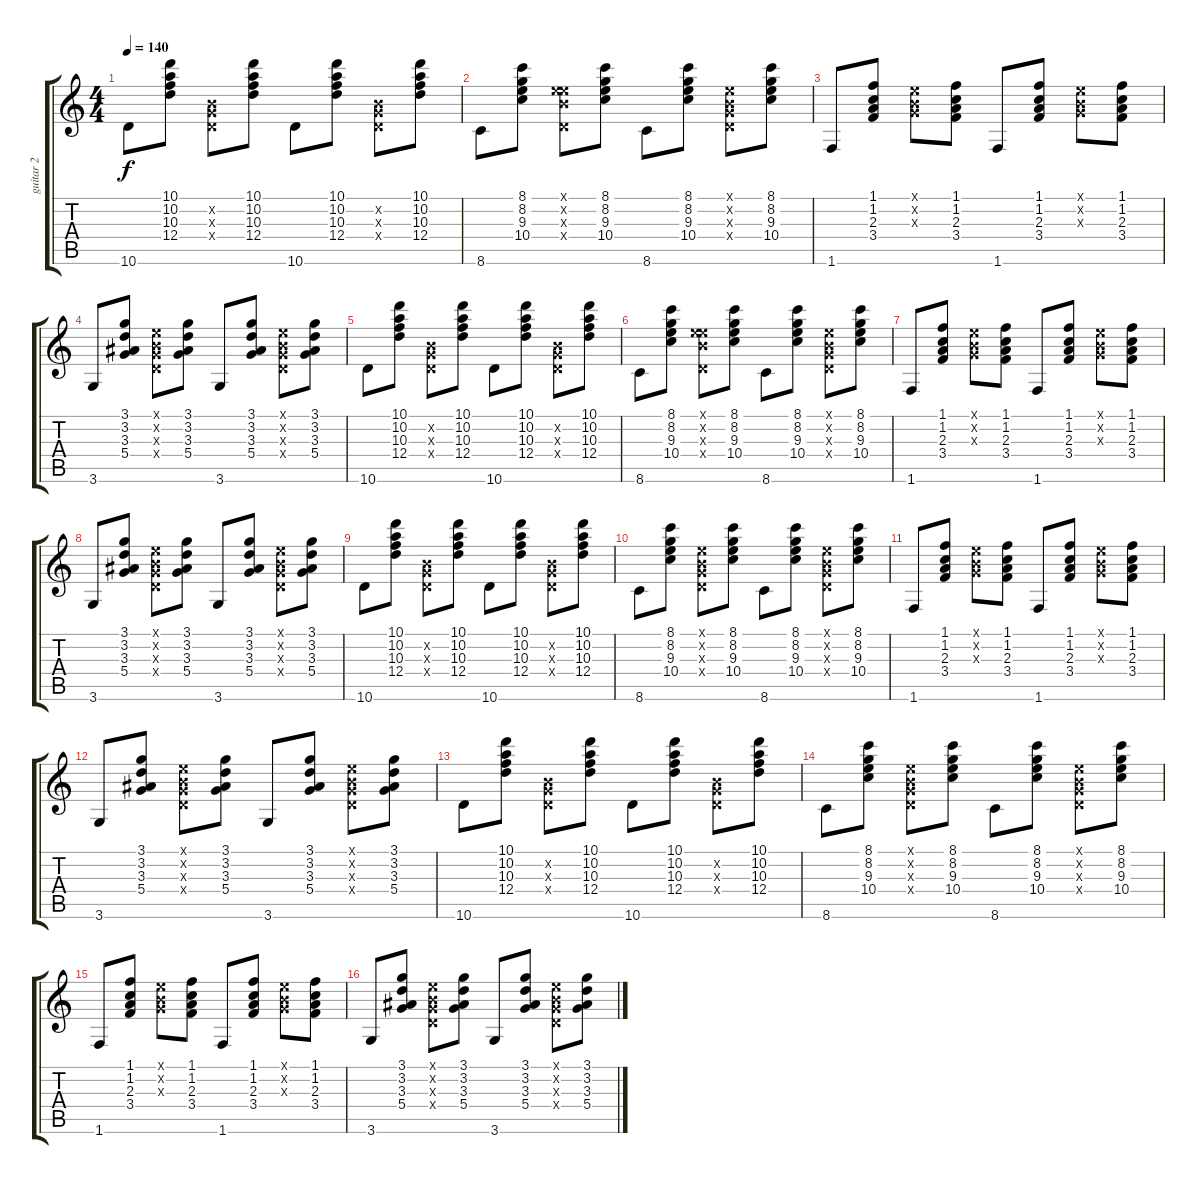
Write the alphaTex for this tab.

\track ("guitar 2" "guitar 2") {instrument electricguitarclean}
\staff {score tabs}
\tuning (E4 B3 G3 D3 A2 E2) {hide}
\ts (4 4)
\tempo 140
\clef g2
\ks c
10.6.8{dy f} (10.1 10.2 10.3 12.4).8 (0.2{x} 0.3{x} 0.4{x}).8 (10.1 10.2 10.3 12.4).8 10.6.8 (10.1 10.2 10.3 12.4).8 (0.2{x} 0.3{x} 0.4{x}).8 (10.1 10.2 10.3 12.4).8 |
8.6.8 (8.1 8.2 9.3 10.4).8 (0.1{x} 0.2{x} 9.3{x} 0.4{x}).8 (8.1 8.2 9.3 10.4).8 8.6.8 (8.1 8.2 9.3 10.4).8 (0.1{x} 0.2{x} 0.3{x} 0.4{x}).8 (8.1 8.2 9.3 10.4).8 |
1.6.8 (1.1 1.2 2.3 3.4).8 (0.1{x} 0.2{x} 0.3{x}).8 (1.1 1.2 2.3 3.4).8 1.6.8 (1.1 1.2 2.3 3.4).8 (0.1{x} 0.2{x} 0.3{x}).8 (1.1 1.2 2.3 3.4).8 |
3.6.8 (3.1 3.2 3.3 5.4).8 (0.1{x} 0.2{x} 0.3{x} 0.4{x}).8 (3.1 3.2 3.3 5.4).8 3.6.8 (3.1 3.2 3.3 5.4).8 (0.1{x} 0.2{x} 0.3{x} 0.4{x}).8 (3.1 3.2 3.3 5.4).8 |
10.6.8 (10.1 10.2 10.3 12.4).8 (0.2{x} 0.3{x} 0.4{x}).8 (10.1 10.2 10.3 12.4).8 10.6.8 (10.1 10.2 10.3 12.4).8 (0.2{x} 0.3{x} 0.4{x}).8 (10.1 10.2 10.3 12.4).8 |
8.6.8 (8.1 8.2 9.3 10.4).8 (0.1{x} 0.2{x} 9.3{x} 0.4{x}).8 (8.1 8.2 9.3 10.4).8 8.6.8 (8.1 8.2 9.3 10.4).8 (0.1{x} 0.2{x} 0.3{x} 0.4{x}).8 (8.1 8.2 9.3 10.4).8 |
1.6.8 (1.1 1.2 2.3 3.4).8 (0.1{x} 0.2{x} 0.3{x}).8 (1.1 1.2 2.3 3.4).8 1.6.8 (1.1 1.2 2.3 3.4).8 (0.1{x} 0.2{x} 0.3{x}).8 (1.1 1.2 2.3 3.4).8 |
3.6.8 (3.1 3.2 3.3 5.4).8 (0.1{x} 0.2{x} 0.3{x} 0.4{x}).8 (3.1 3.2 3.3 5.4).8 3.6.8 (3.1 3.2 3.3 5.4).8 (0.1{x} 0.2{x} 0.3{x} 0.4{x}).8 (3.1 3.2 3.3 5.4).8 |
10.6.8 (10.1 10.2 10.3 12.4).8 (0.2{x} 0.3{x} 0.4{x}).8 (10.1 10.2 10.3 12.4).8 10.6.8 (10.1 10.2 10.3 12.4).8 (0.2{x} 0.3{x} 0.4{x}).8 (10.1 10.2 10.3 12.4).8 |
8.6.8 (8.1 8.2 9.3 10.4).8 (0.1{x} 0.2{x} 0.3{x} 0.4{x}).8 (8.1 8.2 9.3 10.4).8 8.6.8 (8.1 8.2 9.3 10.4).8 (0.1{x} 0.2{x} 0.3{x} 0.4{x}).8 (8.1 8.2 9.3 10.4).8 |
1.6.8 (1.1 1.2 2.3 3.4).8 (0.1{x} 0.2{x} 0.3{x}).8 (1.1 1.2 2.3 3.4).8 1.6.8 (1.1 1.2 2.3 3.4).8 (0.1{x} 0.2{x} 0.3{x}).8 (1.1 1.2 2.3 3.4).8 |
3.6.8 (3.1 3.2 3.3 5.4).8 (0.1{x} 0.2{x} 0.3{x} 0.4{x}).8 (3.1 3.2 3.3 5.4).8 3.6.8 (3.1 3.2 3.3 5.4).8 (0.1{x} 0.2{x} 0.3{x} 0.4{x}).8 (3.1 3.2 3.3 5.4).8 |
10.6.8 (10.1 10.2 10.3 12.4).8 (0.2{x} 0.3{x} 0.4{x}).8 (10.1 10.2 10.3 12.4).8 10.6.8 (10.1 10.2 10.3 12.4).8 (0.2{x} 0.3{x} 0.4{x}).8 (10.1 10.2 10.3 12.4).8 |
8.6.8 (8.1 8.2 9.3 10.4).8 (0.1{x} 0.2{x} 0.3{x} 0.4{x}).8 (8.1 8.2 9.3 10.4).8 8.6.8 (8.1 8.2 9.3 10.4).8 (0.1{x} 0.2{x} 0.3{x} 0.4{x}).8 (8.1 8.2 9.3 10.4).8 |
1.6.8 (1.1 1.2 2.3 3.4).8 (0.1{x} 0.2{x} 0.3{x}).8 (1.1 1.2 2.3 3.4).8 1.6.8 (1.1 1.2 2.3 3.4).8 (0.1{x} 0.2{x} 0.3{x}).8 (1.1 1.2 2.3 3.4).8 |
3.6.8 (3.1 3.2 3.3 5.4).8 (0.1{x} 0.2{x} 0.3{x} 0.4{x}).8 (3.1 3.2 3.3 5.4).8 3.6.8 (3.1 3.2 3.3 5.4).8 (0.1{x} 0.2{x} 0.3{x} 0.4{x}).8 (3.1 3.2 3.3 5.4).8
